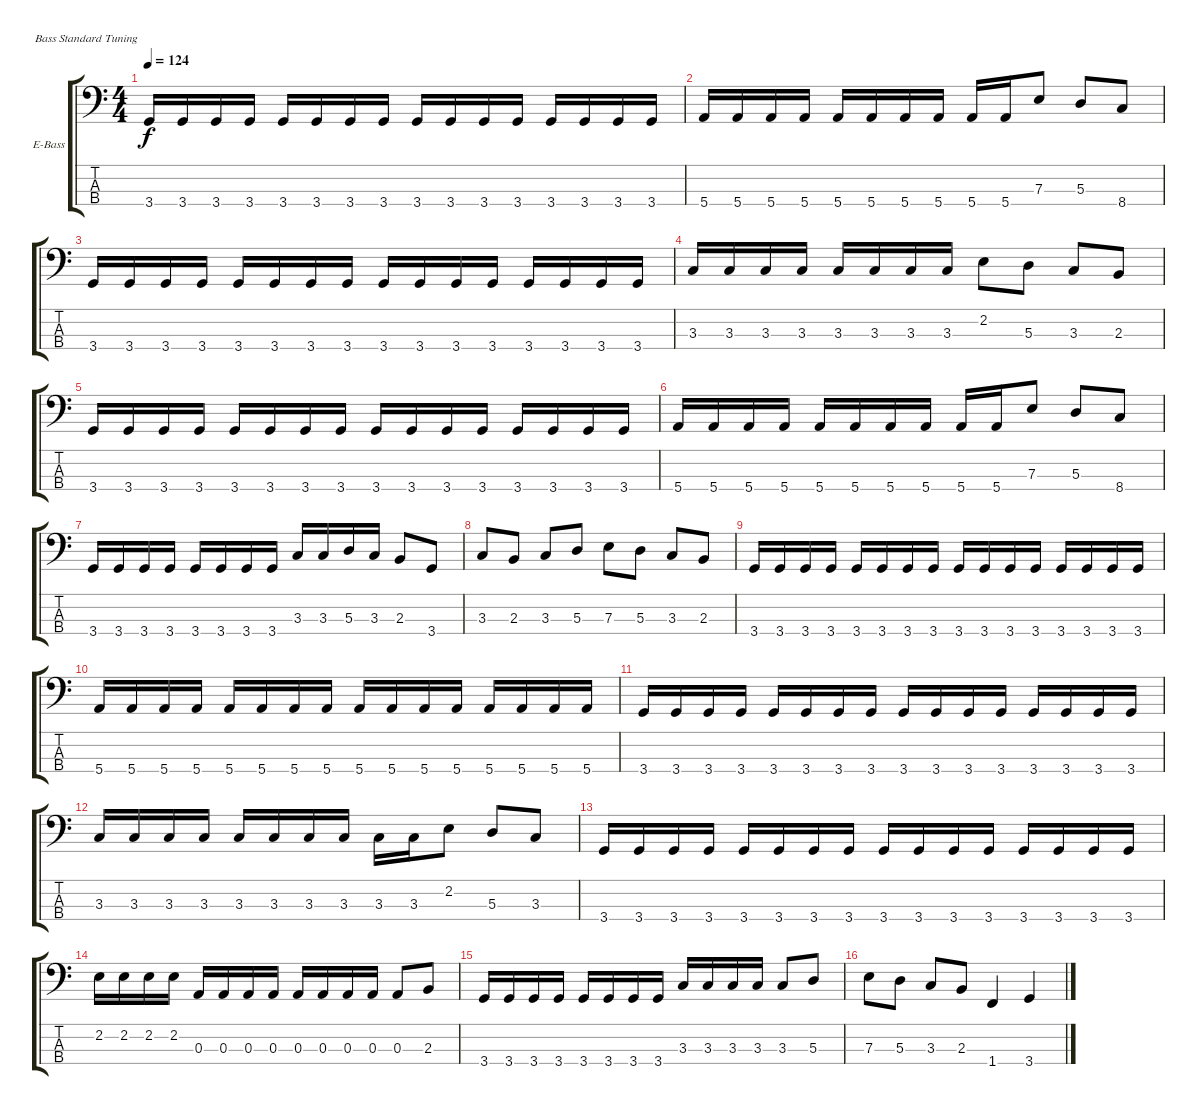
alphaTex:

\defaultSystemsLayout 4
\bracketExtendMode groupsimilarinstruments
\firstSystemTrackNameOrientation horizontal
\otherSystemsTrackNameOrientation horizontal
\track ("Electric Bass" "E-Bass") {instrument electricbassfinger}
\staff {score tabs}
\tuning (G2 D2 A1 E1)
\ts (4 4)
\tempo 124
\clef f4
\ks c
3.4.16{dy f} 3.4.16 3.4.16 3.4.16 3.4.16 3.4.16 3.4.16 3.4.16 3.4.16 3.4.16 3.4.16 3.4.16 3.4.16 3.4.16 3.4.16 3.4.16 |
5.4.16 5.4.16 5.4.16 5.4.16 5.4.16 5.4.16 5.4.16 5.4.16 5.4.16 5.4.16 7.3.8 5.3.8 8.4.8 |
3.4.16 3.4.16 3.4.16 3.4.16 3.4.16 3.4.16 3.4.16 3.4.16 3.4.16 3.4.16 3.4.16 3.4.16 3.4.16 3.4.16 3.4.16 3.4.16 |
3.3.16 3.3.16 3.3.16 3.3.16 3.3.16 3.3.16 3.3.16 3.3.16 2.2.8 5.3.8 3.3.8 2.3.8 |
3.4.16 3.4.16 3.4.16 3.4.16 3.4.16 3.4.16 3.4.16 3.4.16 3.4.16 3.4.16 3.4.16 3.4.16 3.4.16 3.4.16 3.4.16 3.4.16 |
5.4.16 5.4.16 5.4.16 5.4.16 5.4.16 5.4.16 5.4.16 5.4.16 5.4.16 5.4.16 7.3.8 5.3.8 8.4.8 |
3.4.16 3.4.16 3.4.16 3.4.16 3.4.16 3.4.16 3.4.16 3.4.16 3.3.16 3.3.16 5.3.16 3.3.16 2.3.8 3.4.8 |
3.3.8 2.3.8 3.3.8 5.3.8 7.3.8 5.3.8 3.3.8 2.3.8 |
3.4.16 3.4.16 3.4.16 3.4.16 3.4.16 3.4.16 3.4.16 3.4.16 3.4.16 3.4.16 3.4.16 3.4.16 3.4.16 3.4.16 3.4.16 3.4.16 |
5.4.16 5.4.16 5.4.16 5.4.16 5.4.16 5.4.16 5.4.16 5.4.16 5.4.16 5.4.16 5.4.16 5.4.16 5.4.16 5.4.16 5.4.16 5.4.16 |
3.4.16 3.4.16 3.4.16 3.4.16 3.4.16 3.4.16 3.4.16 3.4.16 3.4.16 3.4.16 3.4.16 3.4.16 3.4.16 3.4.16 3.4.16 3.4.16 |
3.3.16 3.3.16 3.3.16 3.3.16 3.3.16 3.3.16 3.3.16 3.3.16 3.3.16 3.3.16 2.2.8 5.3.8 3.3.8 |
3.4.16 3.4.16 3.4.16 3.4.16 3.4.16 3.4.16 3.4.16 3.4.16 3.4.16 3.4.16 3.4.16 3.4.16 3.4.16 3.4.16 3.4.16 3.4.16 |
2.2.16 2.2.16 2.2.16 2.2.16 0.3.16 0.3.16 0.3.16 0.3.16 0.3.16 0.3.16 0.3.16 0.3.16 0.3.8 2.3.8 |
3.4.16 3.4.16 3.4.16 3.4.16 3.4.16 3.4.16 3.4.16 3.4.16 3.3.16 3.3.16 3.3.16 3.3.16 3.3.8 5.3.8 |
7.3.8 5.3.8 3.3.8 2.3.8 1.4.4 3.4.4
